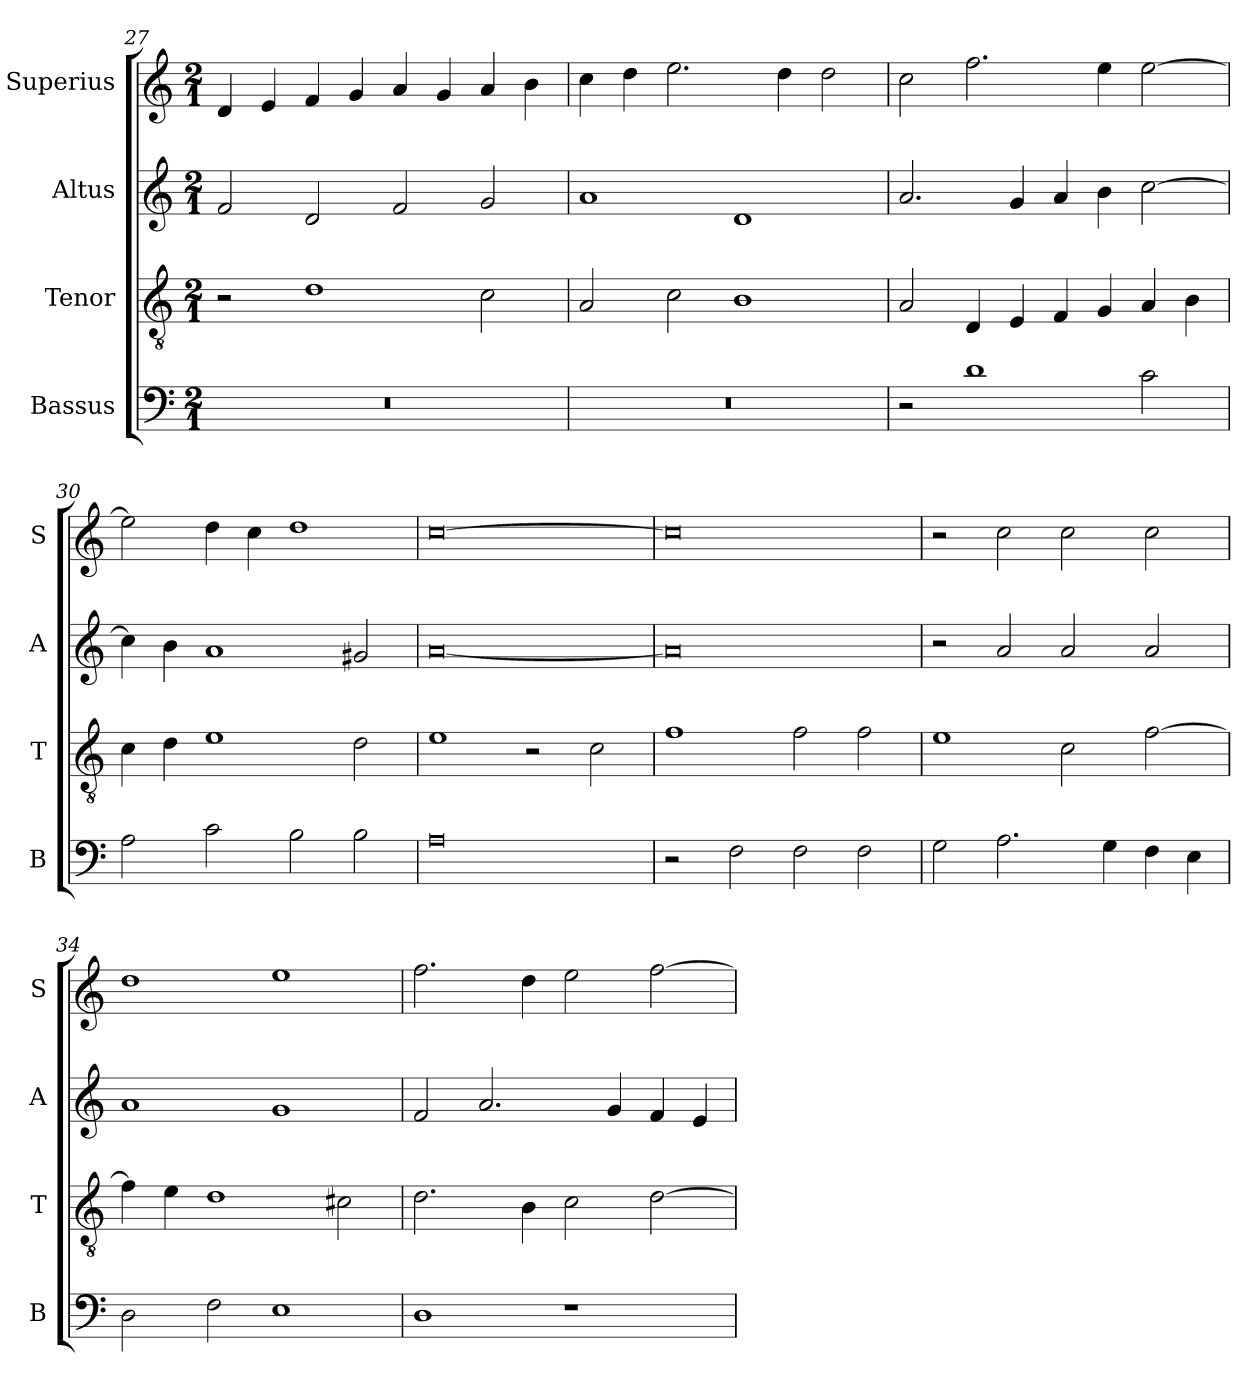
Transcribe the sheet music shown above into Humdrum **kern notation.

**kern	**kern	**kern	**kern
*part4	*part3	*part2	*part1
*staff4	*staff3	*staff2	*staff1
*I"Bassus	*I"Tenor	*I"Altus	*I"Superius
*I'B	*I'T	*I'A	*I'S
*clefF4	*clefGv2	*clefG2	*clefG2
*k[]	*k[]	*k[]	*k[]
*C:	*C:	*C:	*C:
*M2/1	*M2/1	*M2/1	*M2/1
=27	=27	=27	=27
0r	2r	2f	4d
.	.	.	4e
.	1d	2d	4f
.	.	.	4g
.	.	2f	4a
.	.	.	4g
.	2c	2g	4a
.	.	.	4b
=28	=28	=28	=28
0r	2A	1a	4cc
.	.	.	4dd
.	2c	.	2.ee
.	1B	1d	.
.	.	.	4dd
.	.	.	2dd
=29	=29	=29	=29
2r	2A	2.a	2cc
1d	4D	.	2.ff
.	4E	4g	.
.	4F	4a	.
.	4G	4b	4ee
2c	4A	[2cc	[2ee
.	4B	.	.
=30	=30	=30	=30
2A	4c	4cc]	2ee]
.	4d	4b	.
2c	1e	1a	4dd
.	.	.	4cc
2B	.	.	1dd
2B	2d	2g#X	.
=31	=31	=31	=31
0A	1e	[0a	[0cc
.	2r	.	.
.	2c	.	.
=32	=32	=32	=32
2r	1f	0a]	0cc]
2F	.	.	.
2F	2f	.	.
2F	2f	.	.
=33	=33	=33	=33
2G	1e	2r	2r
2.A	.	2a	2cc
.	2c	2a	2cc
4G	.	.	.
4F	[2f	2a	2cc
4E	.	.	.
=34	=34	=34	=34
2D	4f]	1a	1dd
.	4e	.	.
2F	1d	.	.
1E	.	1g	1ee
.	2c#X	.	.
=35	=35	=35	=35
1D	2.d	2f	2.ff
.	.	2.a	.
.	4B	.	4dd
1r	2c	.	2ee
.	.	4g	.
.	[2d	4f	[2ff
.	.	4e	.
=	=	=	=
*-	*-	*-	*-
